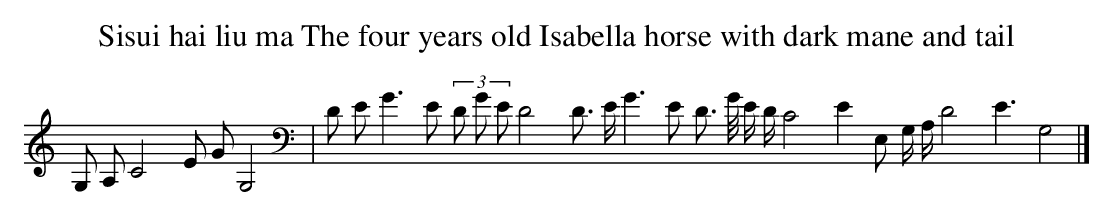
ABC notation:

X:1
T: Sisui hai liu ma The four years old Isabella horse with dark mane and tail
L: 1/8
K: C
G, A,C4E GG,4 [I:setbarnb 1]|
D E2<G2E (3D G ED4D> EG2>E2 D3/ G// E/ D/C4E2E, G,/ A,/D4E3G,4 |]
